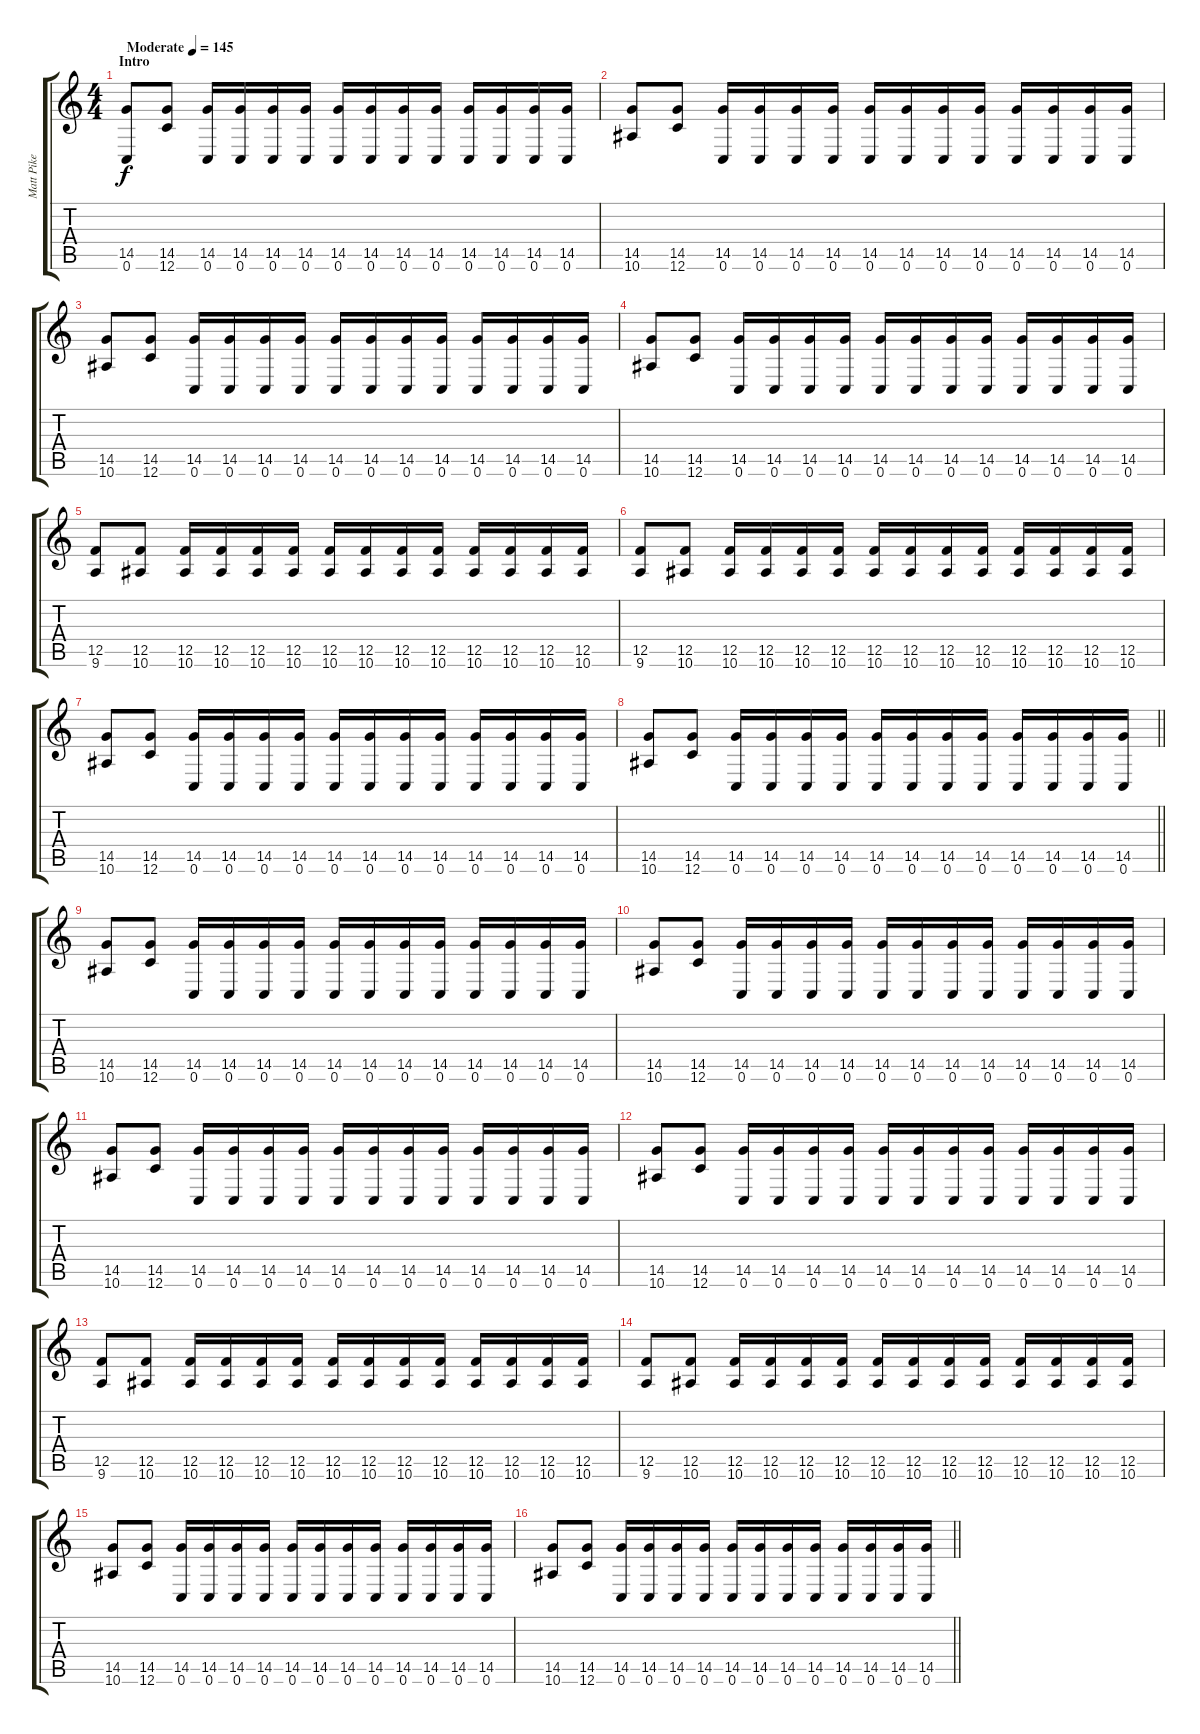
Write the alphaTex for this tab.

\track ("Matt Pike" "Matt Pike") {instrument overdrivenguitar}
\staff {score tabs}
\tuning (C4 G3 Eb3 Bb2 F2 C2) {hide}
\ts (4 4)
\section ("" "Intro")
\tempo (145 "Moderate")
\clef g2
\ks c
(14.5 0.6).8{dy f instrument overdrivenguitar} (14.5 12.6).8 (14.5 0.6).16 (14.5 0.6).16 (14.5 0.6).16 (14.5 0.6).16 (14.5 0.6).16 (14.5 0.6).16 (14.5 0.6).16 (14.5 0.6).16 (14.5 0.6).16 (14.5 0.6).16 (14.5 0.6).16 (14.5 0.6).16 |
(14.5 10.6).8 (14.5 12.6).8 (14.5 0.6).16 (14.5 0.6).16 (14.5 0.6).16 (14.5 0.6).16 (14.5 0.6).16 (14.5 0.6).16 (14.5 0.6).16 (14.5 0.6).16 (14.5 0.6).16 (14.5 0.6).16 (14.5 0.6).16 (14.5 0.6).16 |
(14.5 10.6).8 (14.5 12.6).8 (14.5 0.6).16 (14.5 0.6).16 (14.5 0.6).16 (14.5 0.6).16 (14.5 0.6).16 (14.5 0.6).16 (14.5 0.6).16 (14.5 0.6).16 (14.5 0.6).16 (14.5 0.6).16 (14.5 0.6).16 (14.5 0.6).16 |
(14.5 10.6).8 (14.5 12.6).8 (14.5 0.6).16 (14.5 0.6).16 (14.5 0.6).16 (14.5 0.6).16 (14.5 0.6).16 (14.5 0.6).16 (14.5 0.6).16 (14.5 0.6).16 (14.5 0.6).16 (14.5 0.6).16 (14.5 0.6).16 (14.5 0.6).16 |
(12.5 9.6).8 (12.5 10.6).8 (12.5 10.6).16 (12.5 10.6).16 (12.5 10.6).16 (12.5 10.6).16 (12.5 10.6).16 (12.5 10.6).16 (12.5 10.6).16 (12.5 10.6).16 (12.5 10.6).16 (12.5 10.6).16 (12.5 10.6).16 (12.5 10.6).16 |
(12.5 9.6).8 (12.5 10.6).8 (12.5 10.6).16 (12.5 10.6).16 (12.5 10.6).16 (12.5 10.6).16 (12.5 10.6).16 (12.5 10.6).16 (12.5 10.6).16 (12.5 10.6).16 (12.5 10.6).16 (12.5 10.6).16 (12.5 10.6).16 (12.5 10.6).16 |
(14.5 10.6).8 (14.5 12.6).8 (14.5 0.6).16 (14.5 0.6).16 (14.5 0.6).16 (14.5 0.6).16 (14.5 0.6).16 (14.5 0.6).16 (14.5 0.6).16 (14.5 0.6).16 (14.5 0.6).16 (14.5 0.6).16 (14.5 0.6).16 (14.5 0.6).16 |
\barLineRight lightlight
(14.5 10.6).8 (14.5 12.6).8 (14.5 0.6).16 (14.5 0.6).16 (14.5 0.6).16 (14.5 0.6).16 (14.5 0.6).16 (14.5 0.6).16 (14.5 0.6).16 (14.5 0.6).16 (14.5 0.6).16 (14.5 0.6).16 (14.5 0.6).16 (14.5 0.6).16 |
\section ("" "")
(14.5 10.6).8 (14.5 12.6).8 (14.5 0.6).16 (14.5 0.6).16 (14.5 0.6).16 (14.5 0.6).16 (14.5 0.6).16 (14.5 0.6).16 (14.5 0.6).16 (14.5 0.6).16 (14.5 0.6).16 (14.5 0.6).16 (14.5 0.6).16 (14.5 0.6).16 |
(14.5 10.6).8 (14.5 12.6).8 (14.5 0.6).16 (14.5 0.6).16 (14.5 0.6).16 (14.5 0.6).16 (14.5 0.6).16 (14.5 0.6).16 (14.5 0.6).16 (14.5 0.6).16 (14.5 0.6).16 (14.5 0.6).16 (14.5 0.6).16 (14.5 0.6).16 |
(14.5 10.6).8 (14.5 12.6).8 (14.5 0.6).16 (14.5 0.6).16 (14.5 0.6).16 (14.5 0.6).16 (14.5 0.6).16 (14.5 0.6).16 (14.5 0.6).16 (14.5 0.6).16 (14.5 0.6).16 (14.5 0.6).16 (14.5 0.6).16 (14.5 0.6).16 |
(14.5 10.6).8 (14.5 12.6).8 (14.5 0.6).16 (14.5 0.6).16 (14.5 0.6).16 (14.5 0.6).16 (14.5 0.6).16 (14.5 0.6).16 (14.5 0.6).16 (14.5 0.6).16 (14.5 0.6).16 (14.5 0.6).16 (14.5 0.6).16 (14.5 0.6).16 |
(12.5 9.6).8 (12.5 10.6).8 (12.5 10.6).16 (12.5 10.6).16 (12.5 10.6).16 (12.5 10.6).16 (12.5 10.6).16 (12.5 10.6).16 (12.5 10.6).16 (12.5 10.6).16 (12.5 10.6).16 (12.5 10.6).16 (12.5 10.6).16 (12.5 10.6).16 |
(12.5 9.6).8 (12.5 10.6).8 (12.5 10.6).16 (12.5 10.6).16 (12.5 10.6).16 (12.5 10.6).16 (12.5 10.6).16 (12.5 10.6).16 (12.5 10.6).16 (12.5 10.6).16 (12.5 10.6).16 (12.5 10.6).16 (12.5 10.6).16 (12.5 10.6).16 |
(14.5 10.6).8 (14.5 12.6).8 (14.5 0.6).16 (14.5 0.6).16 (14.5 0.6).16 (14.5 0.6).16 (14.5 0.6).16 (14.5 0.6).16 (14.5 0.6).16 (14.5 0.6).16 (14.5 0.6).16 (14.5 0.6).16 (14.5 0.6).16 (14.5 0.6).16 |
\barLineRight lightlight
(14.5 10.6).8 (14.5 12.6).8 (14.5 0.6).16 (14.5 0.6).16 (14.5 0.6).16 (14.5 0.6).16 (14.5 0.6).16 (14.5 0.6).16 (14.5 0.6).16 (14.5 0.6).16 (14.5 0.6).16 (14.5 0.6).16 (14.5 0.6).16 (14.5 0.6).16
